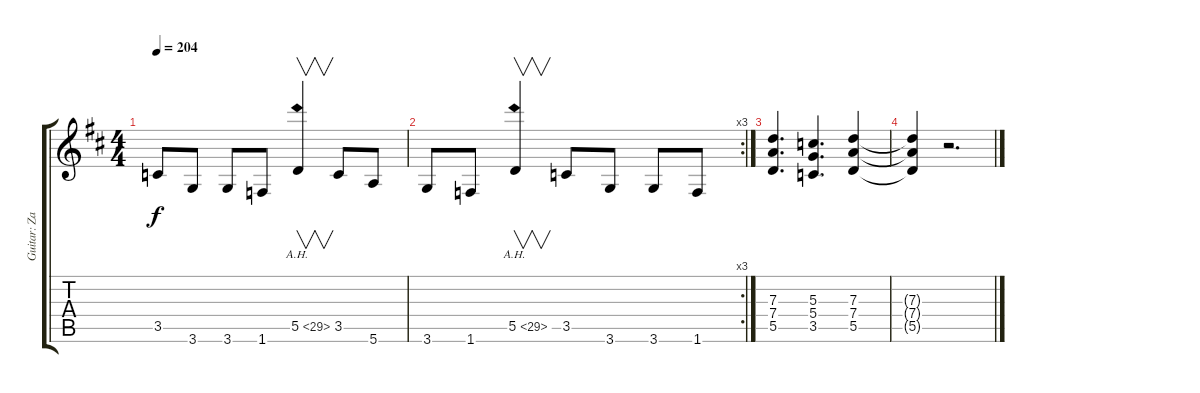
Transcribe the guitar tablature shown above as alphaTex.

\track ("Guitar: Zakk" "Guitar: Za") {instrument distortionguitar}
\staff {score tabs}
\tuning (E4 B3 G3 D3 A2 E2) {hide}
\ts (4 4)
\tempo 204
\clef g2
\ks d
3.5.8{dy f} 3.6.8 3.6.8 1.6.8 5.5{ah 24}.4{v} 3.5.8 5.6.8 |
\rc 3
3.6.8 1.6.8 5.5{ah 24}.4{v} 3.5.8 3.6.8 3.6.8 1.6.8 |
(7.3 7.4 5.5).4{d} (5.3 5.4 3.5).4{d} (7.3 7.4 5.5).4 |
(7.3{t} 7.4{t} 5.5{t}).4 r.2{d}
